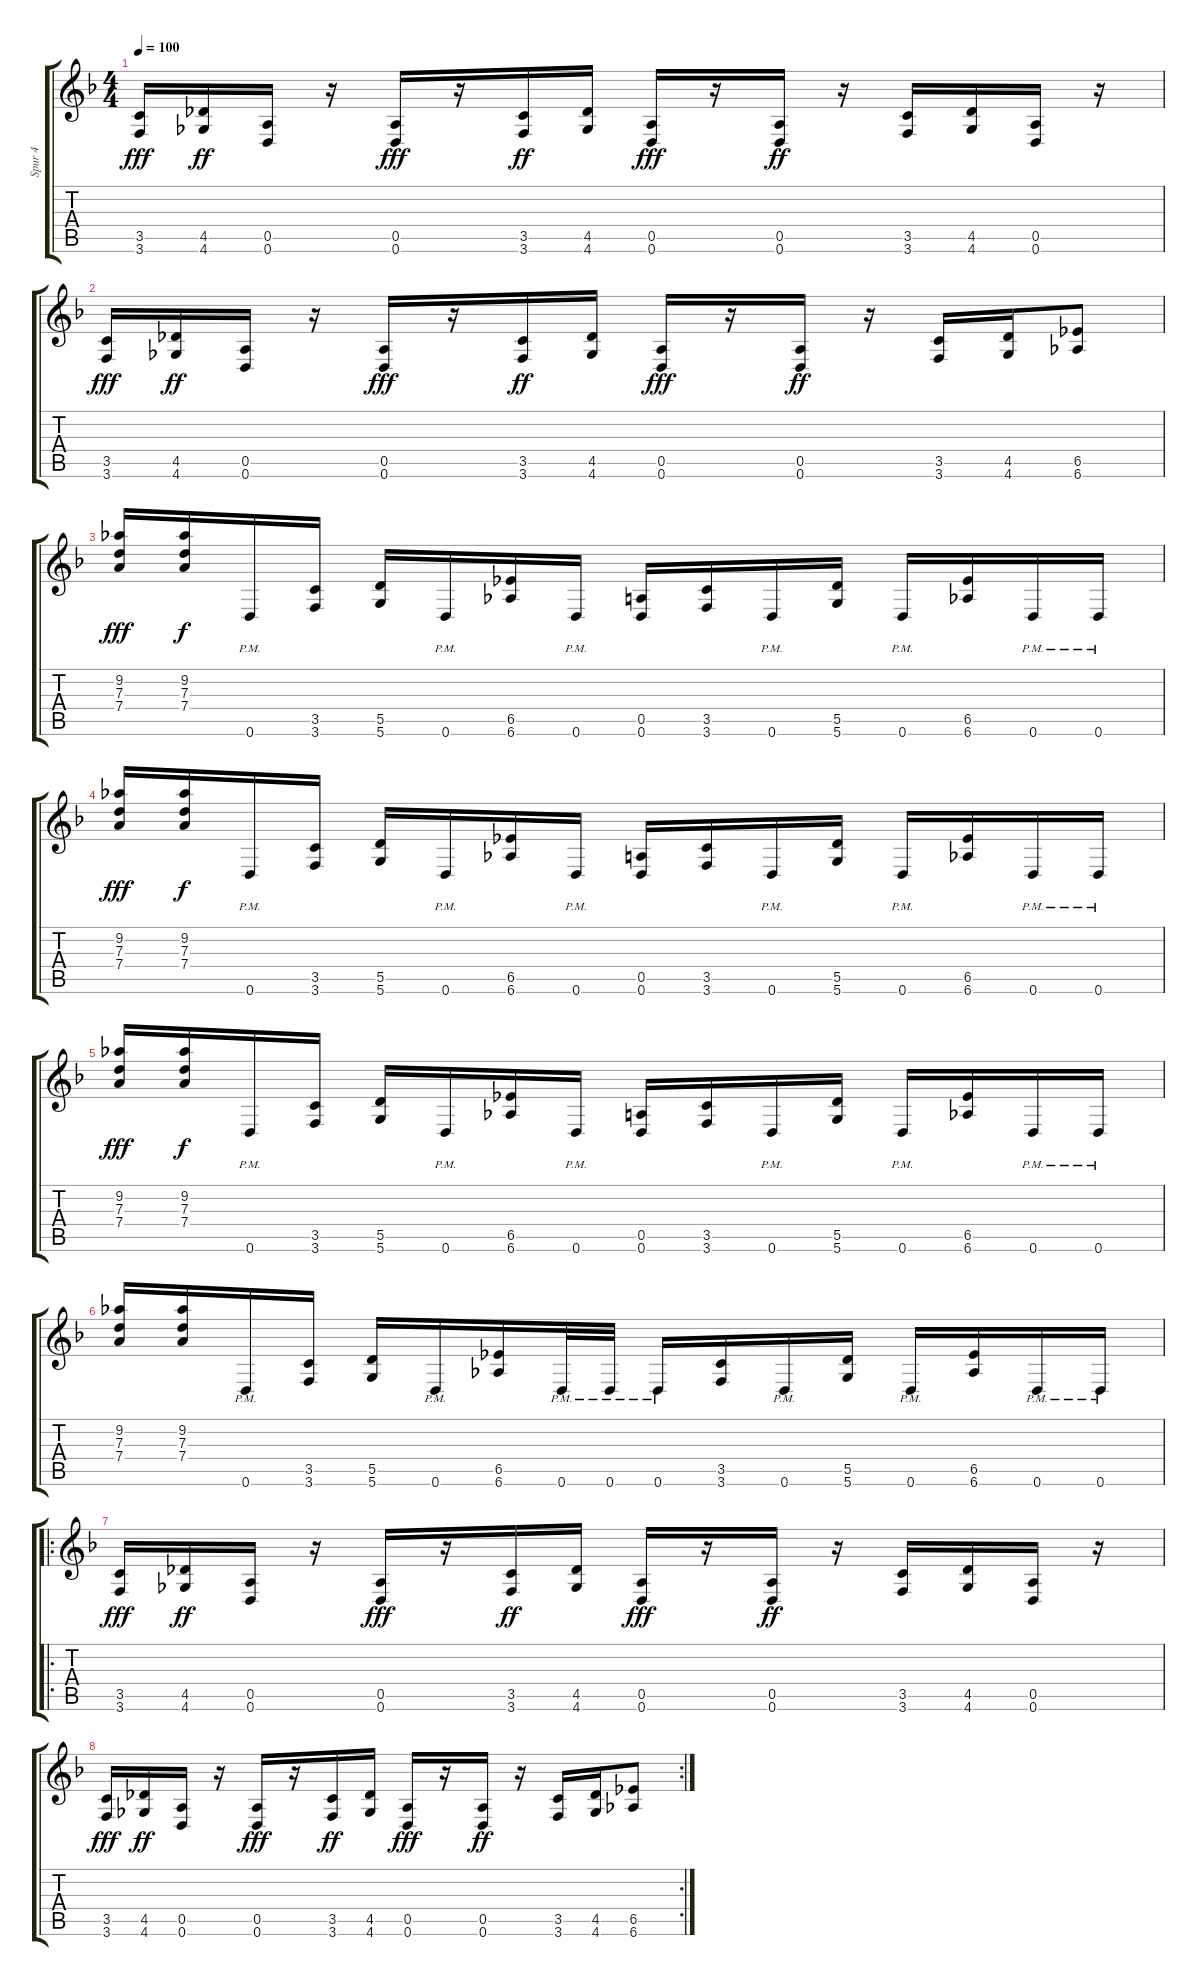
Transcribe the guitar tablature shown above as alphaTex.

\track ("Spur 4" "Spur 4") {instrument overdrivenguitar}
\staff {score tabs}
\tuning (E4 B3 G3 D3 A2 D2) {hide}
\ts (4 4)
\tempo 100
\clef g2
\ks dminor
(3.5 3.6).16{dy fff} (4.5 4.6).16{dy ff} (0.5 0.6).16 r.16 (0.5 0.6).16{dy fff} r.16 (3.5 3.6).16{dy ff} (4.5 4.6).16 (0.5 0.6).16{dy fff} r.16 (0.5 0.6).16{dy ff} r.16 (3.5 3.6).16 (4.5 4.6).16 (0.5 0.6).16 r.16 |
(3.5 3.6).16{dy fff} (4.5 4.6).16{dy ff} (0.5 0.6).16 r.16 (0.5 0.6).16{dy fff} r.16 (3.5 3.6).16{dy ff} (4.5 4.6).16 (0.5 0.6).16{dy fff} r.16 (0.5 0.6).16{dy ff} r.16 (3.5 3.6).16 (4.5 4.6).16 (6.5 6.6).8 |
(9.2 7.3 7.4).16{dy fff} (9.2 7.3 7.4).16{dy f} 0.6{pm}.16 (3.5 3.6).16 (5.5 5.6).16 0.6{pm}.16 (6.5 6.6).16 0.6{pm}.16 (0.5 0.6).16 (3.5 3.6).16 0.6{pm}.16 (5.5 5.6).16 0.6{pm}.16 (6.5 6.6).16 0.6{pm}.16 0.6{pm}.16 |
(9.2 7.3 7.4).16{dy fff} (9.2 7.3 7.4).16{dy f} 0.6{pm}.16 (3.5 3.6).16 (5.5 5.6).16 0.6{pm}.16 (6.5 6.6).16 0.6{pm}.16 (0.5 0.6).16 (3.5 3.6).16 0.6{pm}.16 (5.5 5.6).16 0.6{pm}.16 (6.5 6.6).16 0.6{pm}.16 0.6{pm}.16 |
(9.2 7.3 7.4).16{dy fff} (9.2 7.3 7.4).16{dy f} 0.6{pm}.16 (3.5 3.6).16 (5.5 5.6).16 0.6{pm}.16 (6.5 6.6).16 0.6{pm}.16 (0.5 0.6).16 (3.5 3.6).16 0.6{pm}.16 (5.5 5.6).16 0.6{pm}.16 (6.5 6.6).16 0.6{pm}.16 0.6{pm}.16 |
(9.2 7.3 7.4).16 (9.2 7.3 7.4).16 0.6{pm}.16 (3.5 3.6).16 (5.5 5.6).16 0.6{pm}.16 (6.5 6.6).16 0.6{pm}.32 0.6{pm}.32 0.6{pm}.16 (3.5 3.6).16 0.6{pm}.16 (5.5 5.6).16 0.6{pm}.16 (6.5 6.6).16 0.6{pm}.16 0.6{pm}.16 |
\ro
(3.5 3.6).16{dy fff} (4.5 4.6).16{dy ff} (0.5 0.6).16 r.16 (0.5 0.6).16{dy fff} r.16 (3.5 3.6).16{dy ff} (4.5 4.6).16 (0.5 0.6).16{dy fff} r.16 (0.5 0.6).16{dy ff} r.16 (3.5 3.6).16 (4.5 4.6).16 (0.5 0.6).16 r.16 |
\rc 2
(3.5 3.6).16{dy fff} (4.5 4.6).16{dy ff} (0.5 0.6).16 r.16 (0.5 0.6).16{dy fff} r.16 (3.5 3.6).16{dy ff} (4.5 4.6).16 (0.5 0.6).16{dy fff} r.16 (0.5 0.6).16{dy ff} r.16 (3.5 3.6).16 (4.5 4.6).16 (6.5 6.6).8
